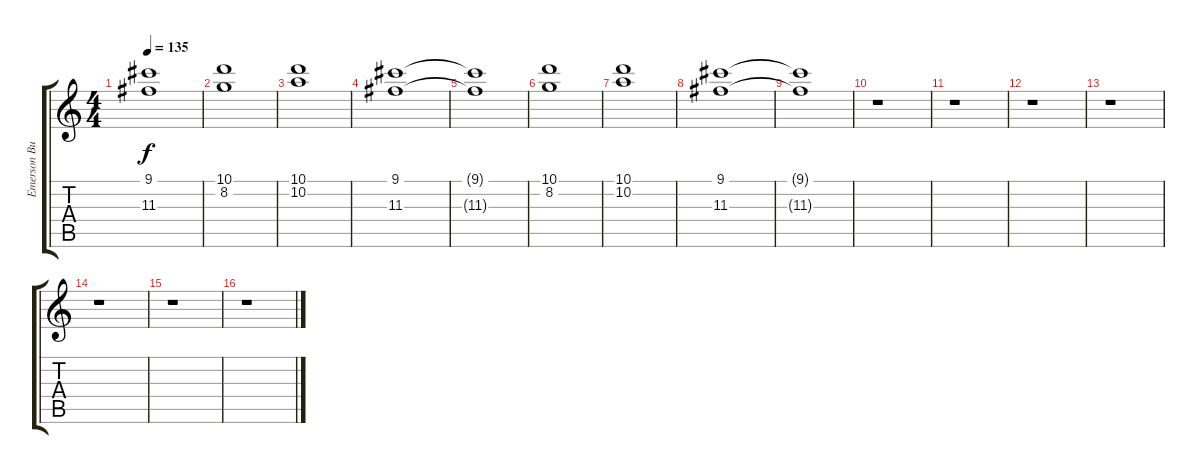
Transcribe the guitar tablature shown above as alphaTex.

\track ("Emerson Burton" "Emerson Bu") {instrument acousticguitarsteel}
\staff {score tabs}
\tuning (E4 B3 G3 D3 A2 E2) {hide}
\ts (4 4)
\tempo 135
\clef g2
\ks c
(9.1{t} 11.3{t}).1{dy f} |
(10.1 8.2).1 |
(10.1 10.2).1 |
(9.1 11.3).1 |
(9.1{t} 11.3{t}).1 |
(10.1 8.2).1 |
(10.1 10.2).1 |
(9.1 11.3).1 |
(9.1{t} 11.3{t}).1 |
r.1 |
r.1 |
r.1 |
r.1 |
r.1 |
r.1 |
r.1
